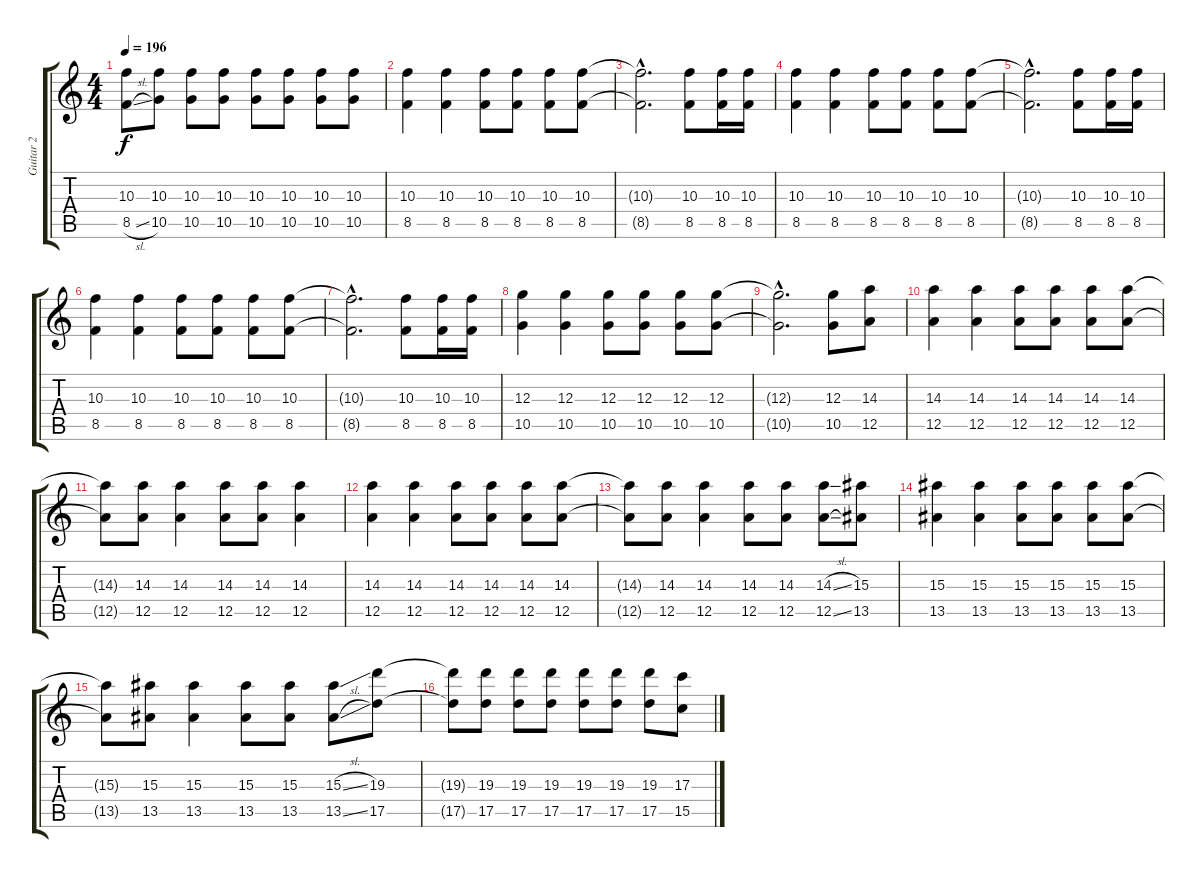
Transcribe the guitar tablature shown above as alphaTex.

\track ("Guitar 2" "Guitar 2") {instrument overdrivenguitar}
\staff {score tabs}
\tuning (E4 B3 G3 D3 A2 D2) {hide}
\ts (4 4)
\tempo 196
\clef g2
\ks c
(10.3 8.5{sl}).8{dy f} (10.3 10.5).8 (10.3 10.5).8 (10.3 10.5).8 (10.3 10.5).8 (10.3 10.5).8 (10.3 10.5).8 (10.3 10.5).8 |
(10.3 8.5).4 (10.3 8.5).4 (10.3 8.5).8 (10.3 8.5).8 (10.3 8.5).8 (10.3 8.5).8 |
(10.3{hac t} 8.5{hac t}).2{d} (10.3 8.5).8 (10.3 8.5).16 (10.3 8.5).16 |
(10.3 8.5).4 (10.3 8.5).4 (10.3 8.5).8 (10.3 8.5).8 (10.3 8.5).8 (10.3 8.5).8 |
(10.3{hac t} 8.5{hac t}).2{d} (10.3 8.5).8 (10.3 8.5).16 (10.3 8.5).16 |
(10.3 8.5).4 (10.3 8.5).4 (10.3 8.5).8 (10.3 8.5).8 (10.3 8.5).8 (10.3 8.5).8 |
(10.3{hac t} 8.5{hac t}).2{d} (10.3 8.5).8 (10.3 8.5).16 (10.3 8.5).16 |
(12.3 10.5).4 (12.3 10.5).4 (12.3 10.5).8 (12.3 10.5).8 (12.3 10.5).8 (12.3 10.5).8 |
(12.3{hac t} 10.5{hac t}).2{d} (12.3 10.5).8 (14.3 12.5).8 |
(14.3 12.5).4 (14.3 12.5).4 (14.3 12.5).8 (14.3 12.5).8 (14.3 12.5).8 (14.3 12.5).8 |
(14.3{t} 12.5{t}).8 (14.3 12.5).8 (14.3 12.5).4 (14.3 12.5).8 (14.3 12.5).8 (14.3 12.5).4 |
(14.3 12.5).4 (14.3 12.5).4 (14.3 12.5).8 (14.3 12.5).8 (14.3 12.5).8 (14.3 12.5).8 |
(14.3{t} 12.5{t}).8 (14.3 12.5).8 (14.3 12.5).4 (14.3 12.5).8 (14.3 12.5).8 (14.3{sl} 12.5{sl}).8 (15.3 13.5).8 |
(15.3 13.5).4 (15.3 13.5).4 (15.3 13.5).8 (15.3 13.5).8 (15.3 13.5).8 (15.3 13.5).8 |
(15.3{t} 13.5{t}).8 (15.3 13.5).8 (15.3 13.5).4 (15.3 13.5).8 (15.3 13.5).8 (15.3{sl} 13.5{sl}).8 (19.3 17.5).8 |
(19.3{t} 17.5{t}).8 (19.3 17.5).8 (19.3 17.5).8 (19.3 17.5).8 (19.3 17.5).8 (19.3 17.5).8 (19.3 17.5).8 (17.3 15.5).8
